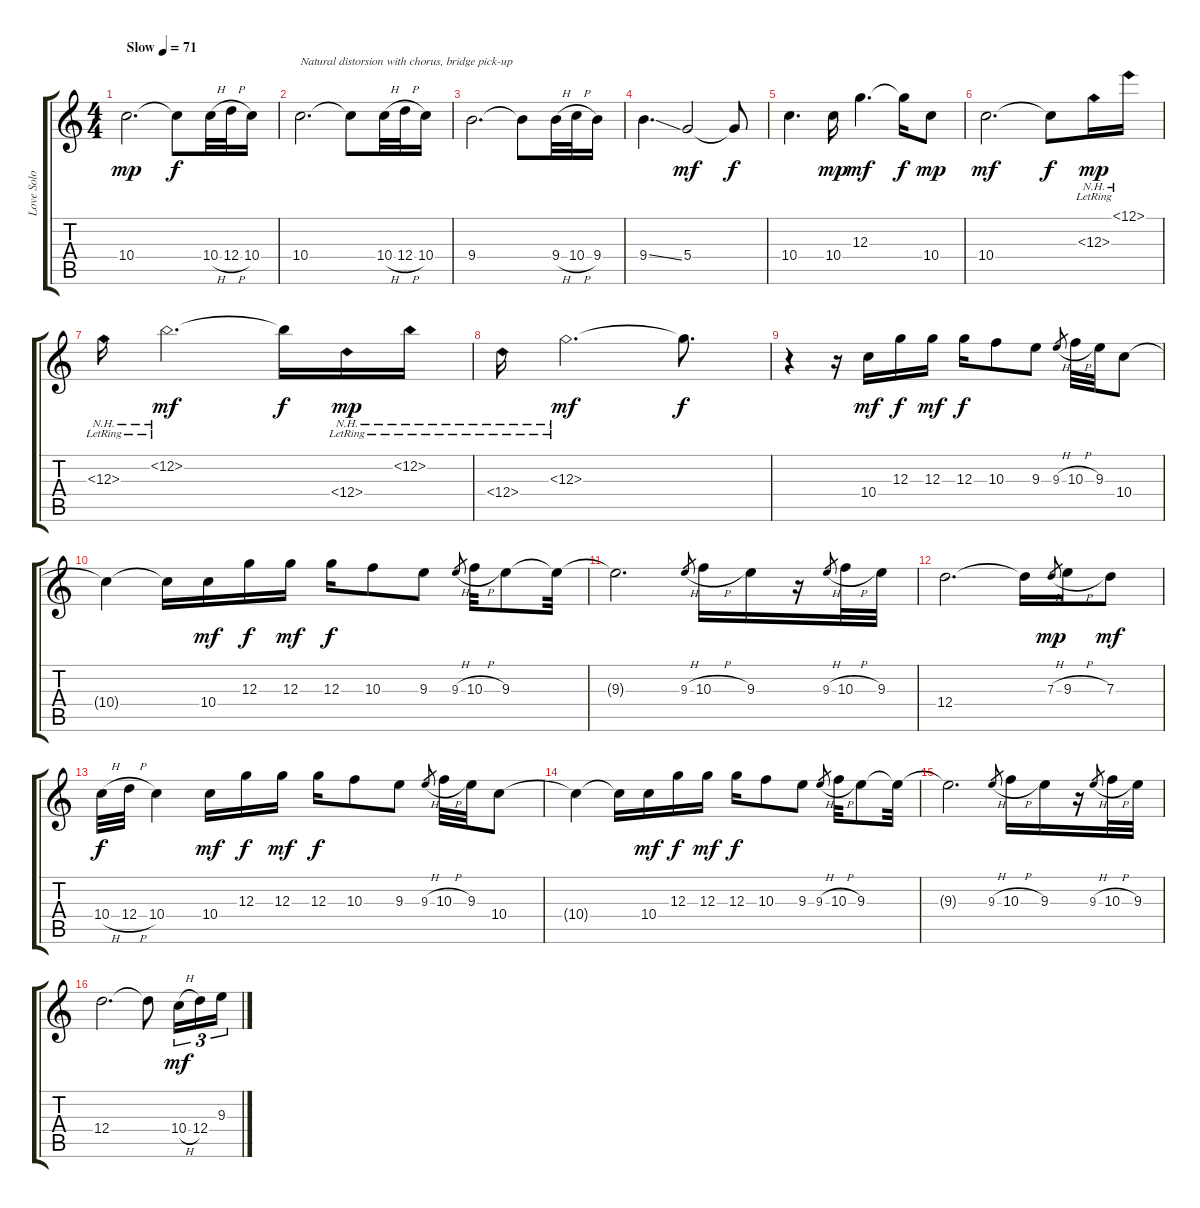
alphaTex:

\track ("Love Solo" "Love Solo") {instrument electricguitarjazz}
\staff {score tabs}
\tuning (E4 B3 G3 D3 A2 E2) {hide}
\ts (4 4)
\tempo (71 "Slow")
\clef g2
\ks c
10.4.2{d dy mp instrument electricguitarjazz} 10.4{t}.8{dy f} 10.4{h}.32 12.4{h}.32 10.4.16 |
10.4.2{d txt "Natural distorsion with chorus, bridge pick-up"} 10.4{t}.8 10.4{h}.32 12.4{h}.32 10.4.16 |
9.4.2{d} 9.4{t}.8 9.4{h}.32 10.4{h}.32 9.4.16 |
9.4{ss}.4{d} 5.4.2{dy mf} 5.4{t}.8{dy f} |
10.4.4{d} 10.4.16{dy mp} 12.3.4{d dy mf} 12.3{t}.16{dy f} 10.4.8{dy mp} |
10.4.2{d dy mf} 10.4{t}.8{dy f} 12.3{nh lr}.16{dy mp} 12.1{nh lr}.16 |
12.3{nh lr}.16 12.2{nh lr}.2{d dy mf} 12.2{t}.16{dy f} 12.4{nh lr}.16{dy mp} 12.2{nh lr}.16 |
12.4{nh lr}.16 12.3{nh lr}.2{d dy mf} 12.3{t}.8{d dy f} |
r.4 r.16 10.4.16{dy mf} 12.3.16{dy f} 12.3.16{dy mf} 12.3.16{dy f} 10.3.8 9.3.8 9.3{h}.8{gr} 10.3{h}.32 9.3.32 10.4.8 |
10.4{t}.4 10.4{t}.16 10.4.16{dy mf} 12.3.16{dy f} 12.3.16{dy mf} 12.3.16{dy f} 10.3.8 9.3.8 9.3{h}.8{gr} 10.3{h}.32 9.3.8 9.3{t}.32 |
9.3{t}.2{d} 9.3{h}.8{gr} 10.3{h}.16 9.3.16 r.16 9.3{h}.8{gr} 10.3{h}.32 9.3.32 |
12.4.2{d} 12.4{t}.16 7.3{h}.8{gr dy mp} 9.3{h}.16 7.3.8{dy mf} |
10.4{h}.32{dy f} 12.4{h}.32 10.4.4 10.4.16{dy mf} 12.3.16{dy f} 12.3.16{dy mf} 12.3.16{dy f} 10.3.8 9.3.8 9.3{h}.8{gr} 10.3{h}.32 9.3.32 10.4.8 |
10.4{t}.4 10.4{t}.16 10.4.16{dy mf} 12.3.16{dy f} 12.3.16{dy mf} 12.3.16{dy f} 10.3.8 9.3.8 9.3{h}.8{gr} 10.3{h}.32 9.3.8 9.3{t}.32 |
9.3{t}.2{d} 9.3{h}.8{gr} 10.3{h}.16 9.3.16 r.16 9.3{h}.8{gr} 10.3{h}.32 9.3.32 |
12.4.2{d} 12.4{t}.8 10.4{h}.16{tu (3 2) dy mf} 12.4.16{tu (3 2)} 9.3.16{tu (3 2)}
